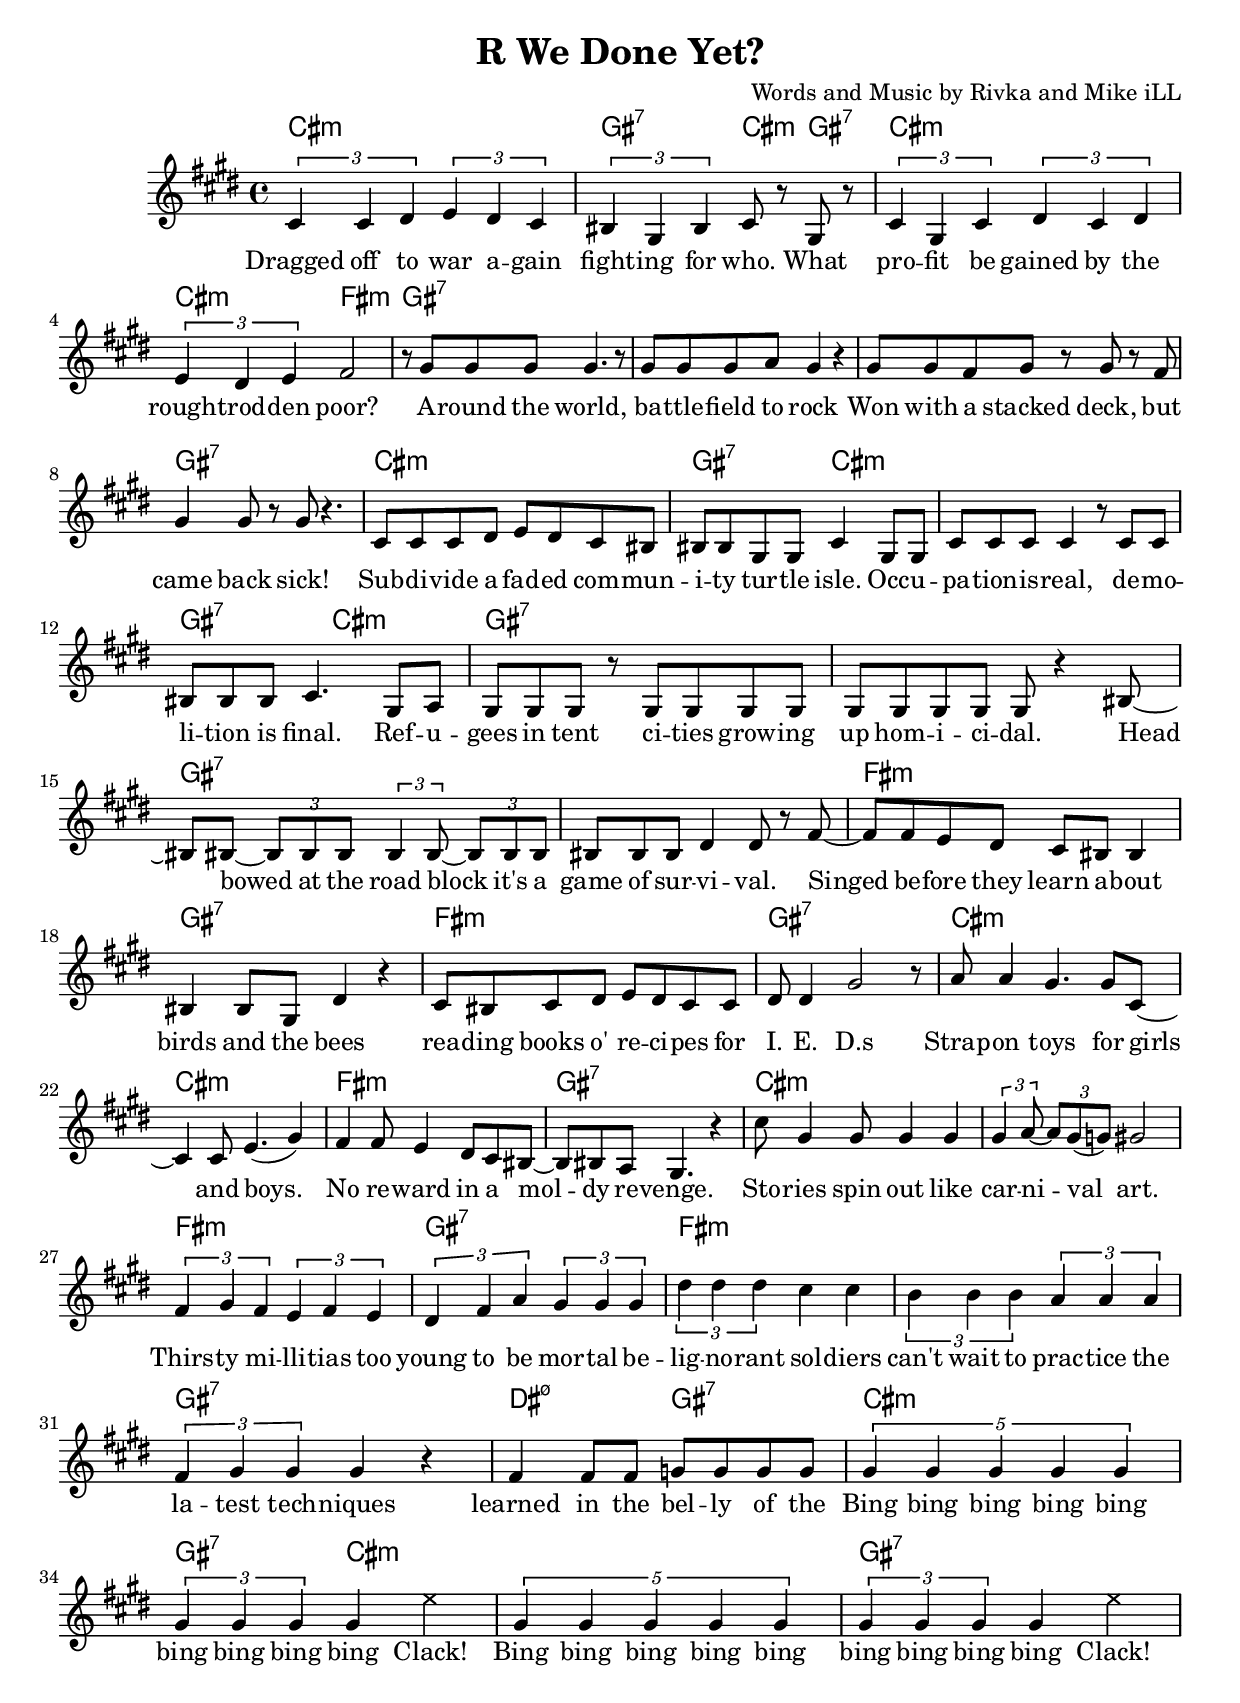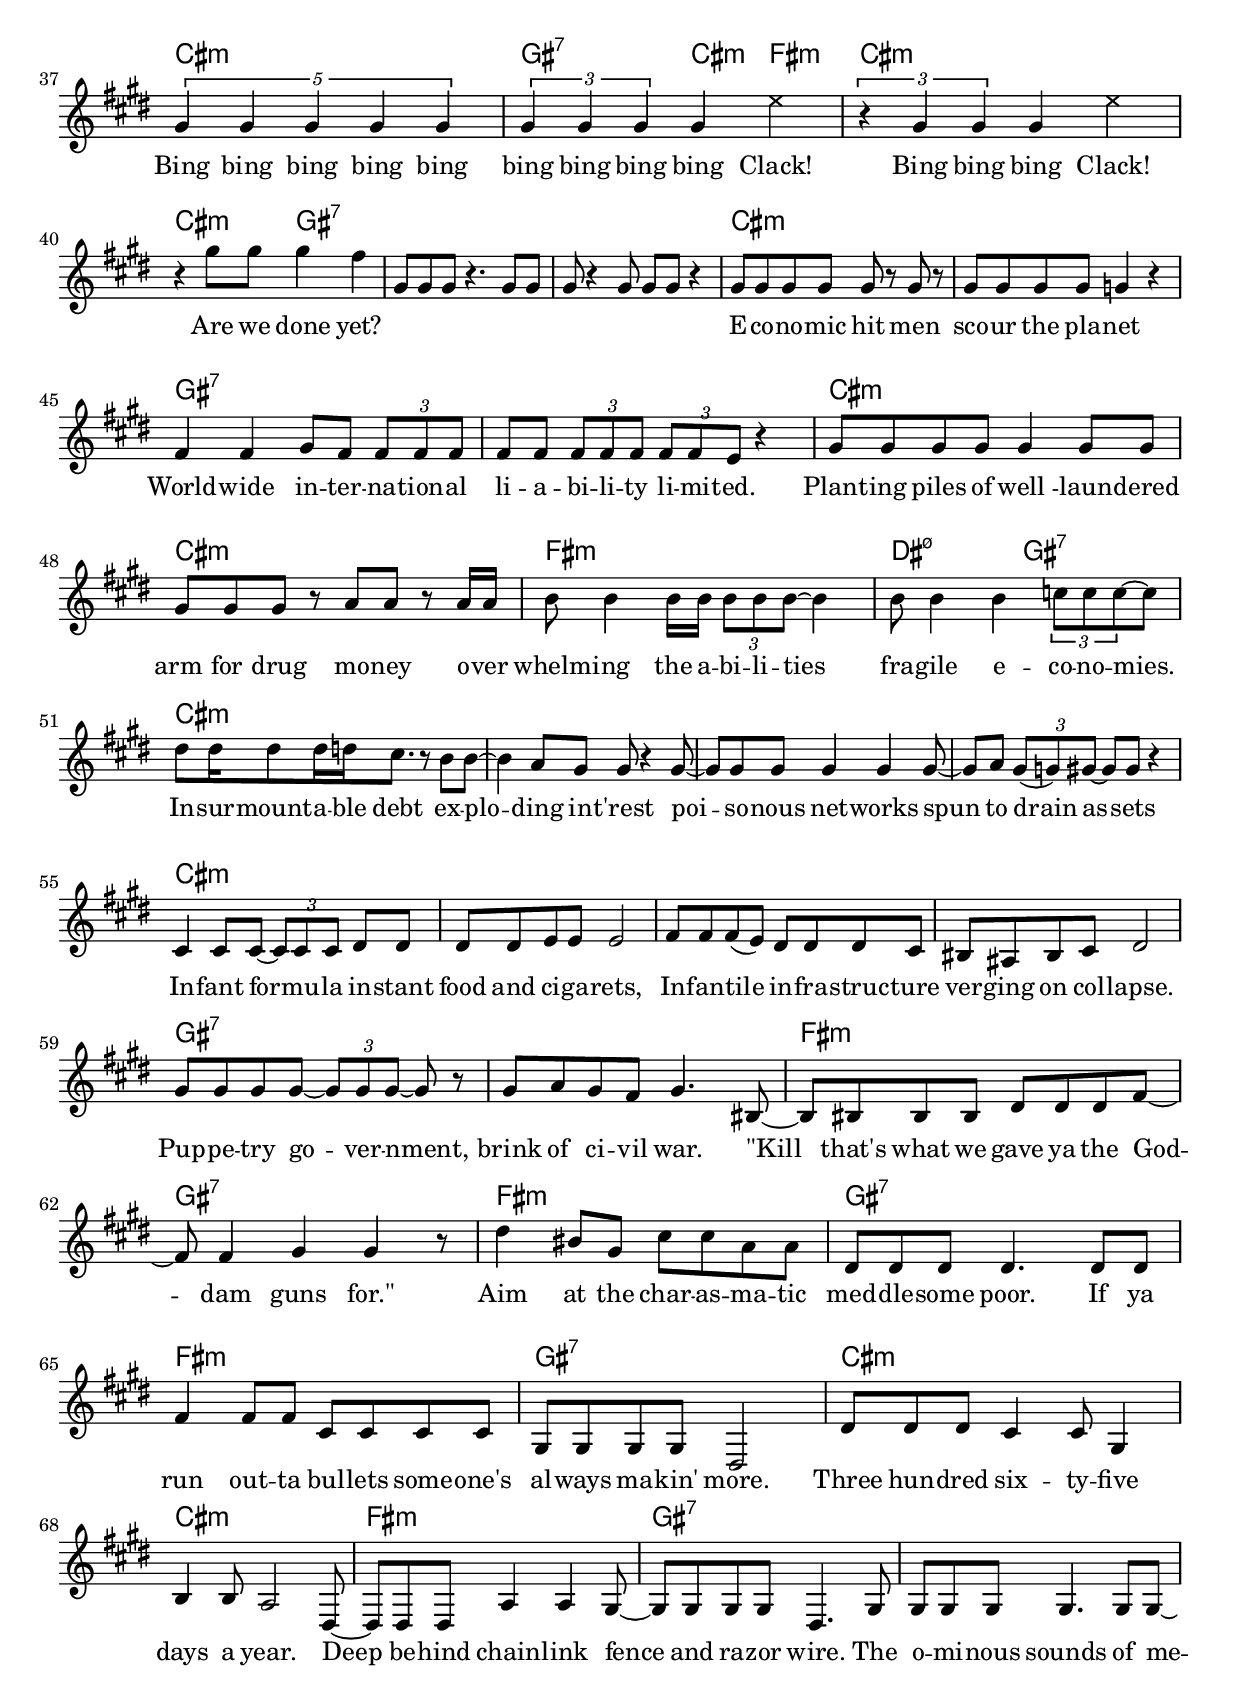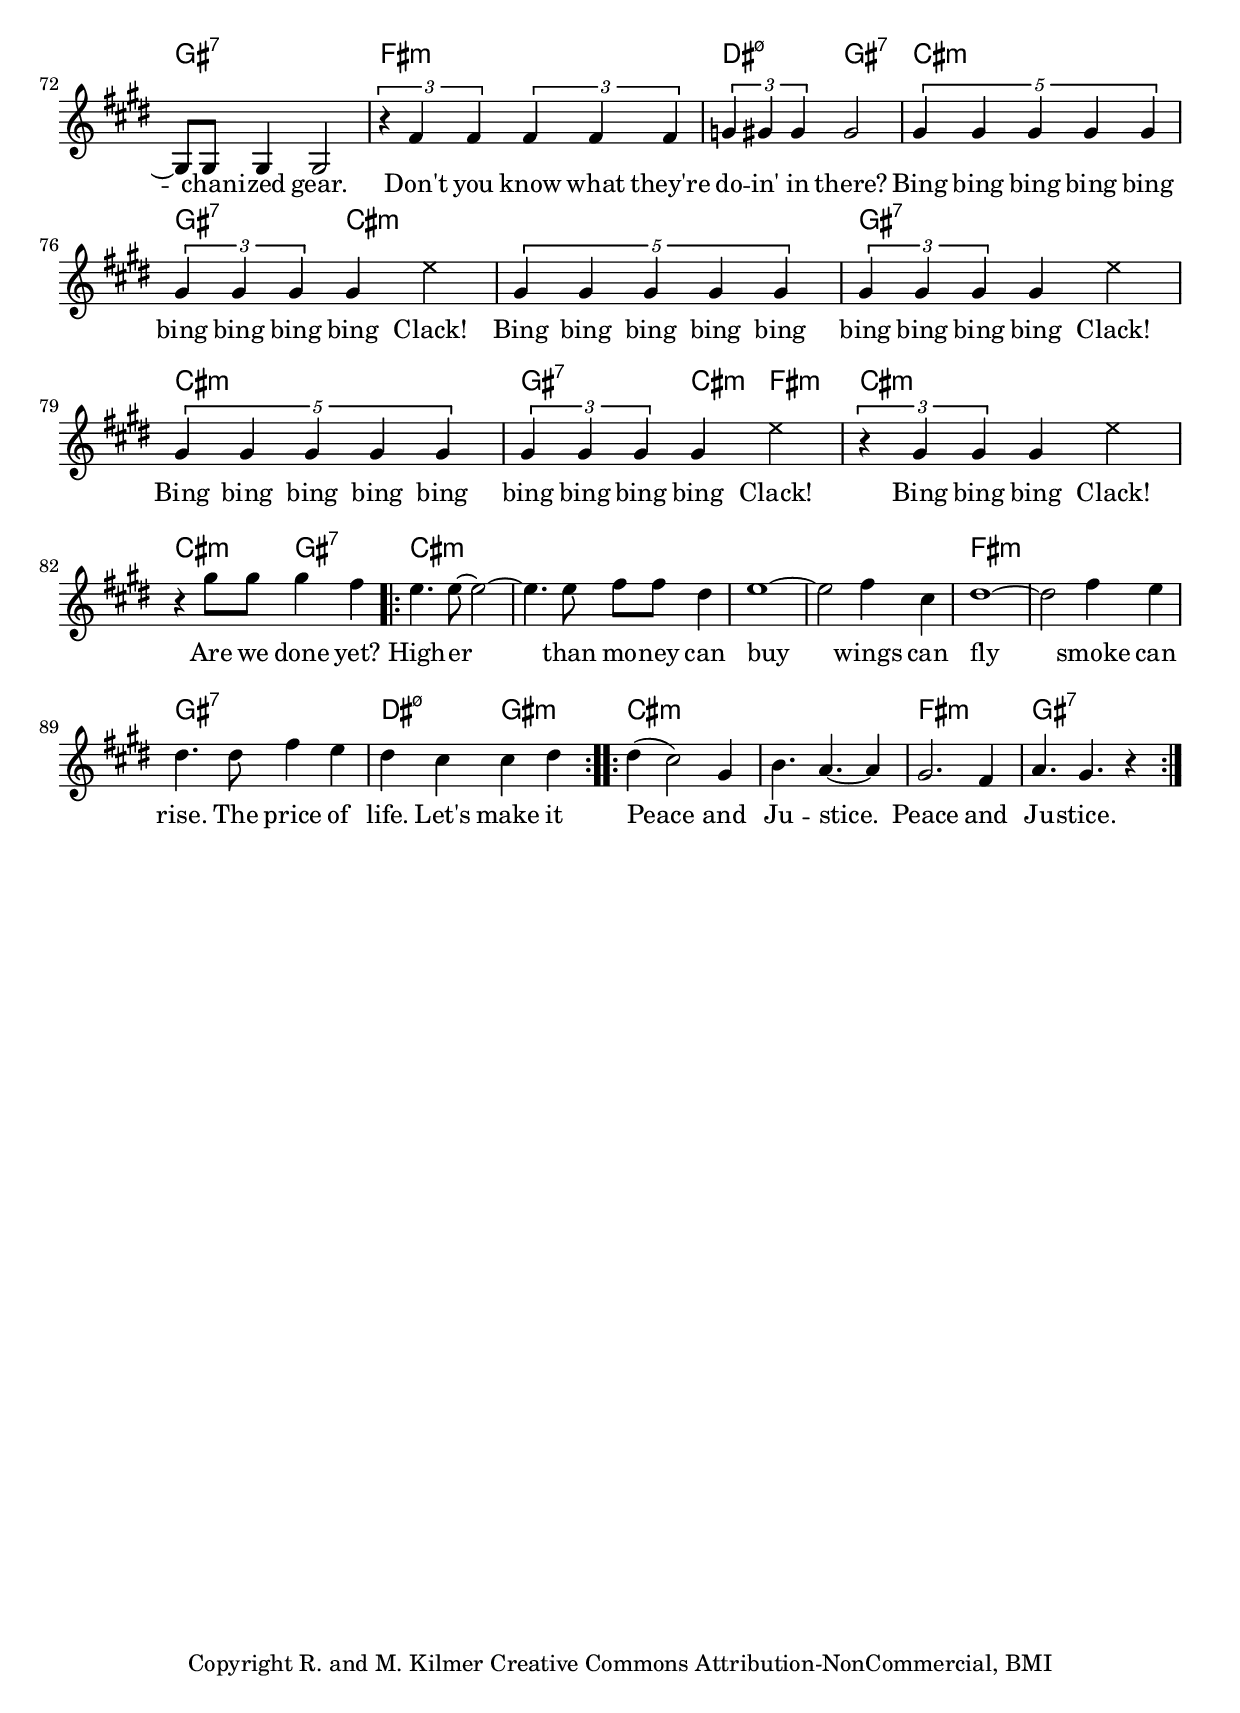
\version "2.18.2"

\header {
  title = "R We Done Yet?"
  composer = "Words and Music by Rivka and Mike iLL"
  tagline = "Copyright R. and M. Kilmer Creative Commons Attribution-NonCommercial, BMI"
}

\paper{ print-page-number = ##f bottom-margin = 0.5\in }

melody = \relative c' {
  \clef treble
  \key cis \minor
  \time 4/4
  \times 2/3 { cis4 cis dis } \times 2/3 { e dis cis } | \times 2/3 { bis gis bis } cis8 r gis r | % Dragged ... what
  \times 2/3 { cis4 gis cis } \times 2/3 { dis cis dis } | \times 2/3 { e dis e } fis2 | % profit ... poor
  r8 gis gis gis gis4. r8 | gis gis gis a gis4 r | % Around the world ... rock
  gis8 gis fis gis r gis r fis | gis4 gis8 r gis r4. | % won with a stacked ... sick
  cis,8 cis cis dis e dis cis bis | bis bis gis gis cis4 gis8 gis | % subdivide ... occu-
  cis cis cis cis4 r8 cis cis | bis bis bis cis4. gis8 a | % pation is real ... final refu
  gis gis gis r gis gis gis gis | gis gis gis gis gis r4 bis8~ | % gees in tent ... homicidal head
  bis bis~ \times 2/3 { bis8 bis bis } \times 2/3 { bis4 bis8~ } \times 2/3 { bis bis bis } | % bowed... it's a
  bis bis bis dis4 dis8 r fis~ | % game of survival singed
  fis fis e dis cis bis bis4 | bis bis8 gis dis'4 r | % before they learn about ... bees
  cis8 bis cis dis e dis cis cis | dis dis4 gis2 r8 | % reading ... ieds
  a8 a4 gis4. gis8 cis,8~ | cis4 cis8 e4.( gis4 ) | % strap-on boys
  fis fis8 e4 dis8 cis bis~ | bis bis a gis4. r4 | % no reward in a moldy revenge
  cis'8 gis4 gis8 gis4 gis | \times 2/3 { gis4 a8~ } \times 2/3 { a gis( g) } gis2 | % stories ... art
  \times 2/3 { fis4 gis fis } \times 2/3 { e fis e } | % thirsty ... too
  \times 2/3 { dis fis a } \times 2/3 { gis gis gis } % young to be mortal be
  \times 2/3 { dis' dis dis } cis cis | \times 2/3 { b4 b b } \times 2/3 { a a a } | % lignorant can't wait to practice the
  \times 2/3 { fis gis gis } gis4 r | fis fis8 fis g g g g |
% CHORUS
  \times 4/5 { gis4 gis gis gis gis } | \times 2/3 { gis gis gis } gis4 
\once \override NoteHead.style = #'cross
e' |
  \times 4/5 { gis,4 gis gis gis gis } | \times 2/3 { gis gis gis } gis4 
 \once \override NoteHead.style = #'cross
e' |
  \times 4/5 { gis,4 gis gis gis gis } | \times 2/3 { gis gis gis } gis4 
\once \override NoteHead.style = #'cross
e' |
  \times 2/3 { r4 gis, gis } gis4 \once \override NoteHead.style = #'cross
e' | r gis8 gis gis4 fis |
  \new Voice = "break" { gis,8 gis gis r4. gis8 gis | gis8 r4 gis8 gis gis r4 }
% Verse 2
  gis8 gis gis gis gis r gis r | gis gis gis gis g4 r | % economic ... planet
  fis fis gis8 fis \times 2/3 { fis8 fis fis } | % worldwide intl
  fis8 fis \times 2/3 { fis8 fis fis } \times 2/3 { fis8 fis e } r4 | % liability limited
  gis8 gis gis gis gis4 gis8 gis | gis gis gis r a a r a16 a | % planting ... over-
  b8 b4 b16 b \times 2/3 { b8 b b~ } b4 | b8 b4 b \times 2/3 { c8 c c~ } c | % whelming ... economy
  dis8 dis16 dis8 dis16 d cis8. r8 b8 b~ | b4 a8 gis gis r4 gis8~ | % insurmountable ... interest. poi
  gis gis gis gis4 gis4 gis8~ | gis a \times 2/3 { gis( g) gis~ } gis8 gis r4 | % sonous networks ... assets
  cis,4 cis8 cis~ \times 2/3 { cis8 cis cis } dis8 dis | dis dis e e e2 | % infant ... cigarettes
  fis8 fis fis( e) dis dis dis cis | bis ais bis cis dis2 | % infantile ... collapse  
  gis8 gis gis gis~ \times 2/3 { gis gis gis~ } gis8 r | gis a gis fis gis4. bis,8~ | % puppetry ... war. Kill
  bis8 bis bis bis dis dis dis fis~ | fis fis4 gis gis r8 | % that's what we ... guns for
  dis'4 bis8 gis cis8 cis a a | dis, dis dis dis4. dis8 dis | % aim at ... poor. If ya
  fis4 fis8 fis cis cis cis cis | gis gis gis gis dis2 | % run outta ... more
  dis'8 dis dis cis4 cis8 gis4 | b4 b8 a2 dis,8~ | % three ... deep
  dis8 dis dis a'4 a gis8~ | gis gis gis gis dis4. gis8 | % behind chain ... razor wire. The
  gis gis gis gis4. gis8 gis~ | gis gis gis4 gis2 | % ominous ... gear
  \times 2/3 { r4 fis' fis } \times 2/3 { fis4 fis fis } | % don't you know ... they're
  \times 2/3 { g4 gis gis } gis2 | % doing in there

% CHORUS
  \times 4/5 { gis4 gis gis gis gis } | \times 2/3 { gis gis gis } gis4 
\once \override NoteHead.style = #'cross
e' |
  \times 4/5 { gis,4 gis gis gis gis } | \times 2/3 { gis gis gis } gis4
 \once \override NoteHead.style = #'cross
e' |
  \times 4/5 { gis,4 gis gis gis gis } | \times 2/3 { gis gis gis } gis4 
\once \override NoteHead.style = #'cross
e' |
  \times 2/3 { r4 gis, gis } gis4 \once \override NoteHead.style = #'cross
e' | r gis8 gis gis4 fis |

% Higher  
\repeat volta 2 { e4. e8~ e2~ | e4. e8 fis fis dis4 | % higher ... can
  e1~ | e2 fis4 cis | % buy wing can
  dis1~ | dis2 fis4 e | % fly, smoke can |
  dis4. dis8 fis4 e | dis4 cis cis dis | % rise. The price of life let's make it
  }

% Peace
  \repeat volta 2 {
  dis4( cis2) gis4 | b4. a4.~ a4 |
  gis2. fis4 | a4. gis4. r4 |
  }

}

text =  \lyricmode {
  Dragged off to war a -- gain  fight -- ing for who. What 
  pro -- fit be gained by the  rough -- trod -- den poor? 
  A -- round the world,  ba -- ttle -- field to rock 
  Won with a stacked deck, but  came back sick! 
  Sub -- di -- vide a fad -- ed com --  mun -- i -- ty tur -- tle isle. Occ -- u -- 
  pa -- tion -- is -- real, de -- mo --  li -- tion is final. Ref -- u -- 
  gees in tent ci -- ties grow -- ing  up hom -- i -- ci -- dal. Head 
  bowed at the road block it's a  game of sur -- vi -- val. Singed 
  be -- fore they learn a -- bout  birds and the bees
  rea -- ding books o' re -- ci -- pes for  I. E. D.s
  Strap -- on toys for girls  and boys. 
  No re -- ward in a  mol --  dy re -- venge. 
  Sto -- ries spin out like  car -- ni -- val art. 
  Thirs -- ty mi -- lli -- tias too  young to be mor -- tal be -- 
  lig -- no -- rant sol -- diers  can't wait to prac -- tice the 
  la -- test tech -- niques  learned in the bel -- ly of the 
  Bing bing bing bing bing  bing bing bing bing Clack! 
  Bing bing bing bing bing  bing bing bing bing Clack! 
  Bing bing bing bing bing  bing bing bing bing Clack! 
  Bing bing bing Clack!  Are we done yet?
% Verse 2
  E -- co -- no -- mic hit men  sco -- ur the pla -- net 
  World -- wide in -- ter -- na -- tion -- al  li -- a -- bi -- li -- ty li -- mi -- ted. 
  Plant -- ing piles of well_ -- laun -- dered  arm_ -- for_ -- drug mo -- ney o -- ver 
  whelm -- ing the a -- bi -- li -- ties fra -- gile e -- co -- no -- mies. 
  In -- sur -- mount -- a -- ble debt ex --  plo -- ding in -- t'rest poi -- 
  so -- nous net -- works spun  to drain as -- sets 
  In -- fant for -- mu -- la in -- stant  food and ci -- ga -- rets, 
  In -- fan -- tile in -- fra -- struc -- ture  ver -- ging on col -- lapse. 
  Pup -- pe -- try go -- ver -- nment, brink of ci -- vil war. "\"Kill" 
  that's what we gave ya the God --  dam guns "for.\"" 
  Aim at the char -- as -- ma -- tic med -- dle -- some poor. If ya 
  run out -- ta bul -- lets some -- one's al -- ways ma -- kin' more. 
  Three hun -- dred six -- ty -- five days a year. Deep 
  be -- hind chain -- link fence and ra -- zor wire. The 
  o -- mi -- nous sounds of me -- chan -- ized gear. 
  Don't you know what they're do -- in' in there? 
  Bing bing bing bing bing  bing bing bing bing Clack! 
  Bing bing bing bing bing  bing bing bing bing Clack! 
  Bing bing bing bing bing  bing bing bing bing Clack! 
  Bing bing bing Clack!  Are we done yet?
  High -- er  than mo -- ney can 
  buy  wings can 
  fly  smoke can 
  rise. The price of  life. Let's make it  
  Peace and Ju -- stice.  Peace and Ju -- stice. 
}

cccc = \chordmode { cis1:m }
gggg = \chordmode { gis1:7 }
ccgc = \chordmode { cis2:m gis4:7 cis:m | }
ggcg = \chordmode { gis2:7 cis4:m gis:7 | }
cg = \chordmode { cis1:m | gis:7 | }
ggcc = \chordmode { gis2:7 cis:m | }
ccgg = \chordmode { cis2:m gis:7 | }
ffff = \chordmode { fis1:m }
ddgg = \chordmode { dis2:m7.5- gis:7 }
dddd = \chordmode { dis1:m7.5- }
ggcf = \chordmode { gis4:7 gis:7 cis:m fis:m }
higher = \chordmode { 
  cis1:m | cis:m | cis:m | cis:m |
  fis:m | fis:m | gis:7 | dis2:m7.5- gis:m |
  }
peace = { \cccc \cccc \ffff \gggg } 

bings = {
  \cccc \ggcc \cccc \gggg
  \cccc \ggcf \cccc \ccgg
  }

begins = \chordmode { 
  cis1:m | gis2:7 cis4:m gis:7 | cis1:m | cis2:m fis:m | % ... poor
  gis1:7 | gis:7 | gis:7 | gis:7 | % around ... back sick
  cis1:m | gis2:7 cis:m | cis1:m | gis2:7 cis:m | % subdivide ... 
  }

harmonies = {
  \begins 
  \gggg \gggg \gggg \gggg % ... survival
  \ffff \gggg \ffff \gggg % i.e.d.s
  \cccc \cccc \ffff \gggg % ... revenge
  \cccc \cccc \ffff \gggg % to be mortal be
  \ffff \ffff \gggg \ddgg % learned in the belly of the
  \bings
  \gggg \gggg % break
  \cccc \cccc \gggg \gggg % ... liability lmtd
  \cccc \cccc \ffff \ddgg % ... fragile economies
  \cccc \cccc \cccc \cccc % to drain assets
  \cccc \cccc \cccc \cccc % ... virgin' on collapse
  \gggg \gggg \ffff \gggg % ... guns for
  \ffff \gggg \ffff \gggg % ... makin' more
  \cccc \cccc \ffff \gggg % ... razor wire
  \gggg \gggg \ffff \ddgg % ... doin in there
  \bings
  \higher
  \peace
}


\score {
  <<
    \new ChordNames {
      \set chordChanges = ##t
      \harmonies
    }
    \new Voice = "one" { \melody }
    \new Lyrics \lyricsto "one" \text
  >>
  \layout { }
  \midi { }
}
